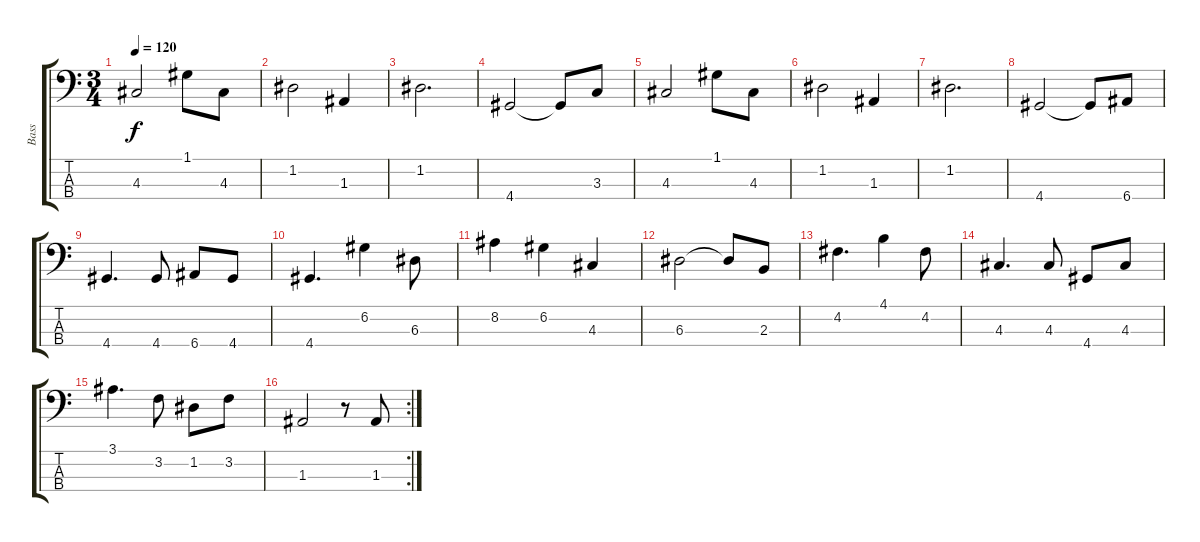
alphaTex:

\track ("Bass" "Bass") {instrument acousticbass}
\staff {score tabs}
\tuning (G2 D2 A1 E1) {hide}
\ts (3 4)
\tempo 120
\clef f4
\ks c
4.3.2{dy f} 1.1.8 4.3.8 |
1.2.2 1.3.4 |
1.2.2{d} |
4.4.2 4.4{t}.8 3.3.8 |
4.3.2 1.1.8 4.3.8 |
1.2.2 1.3.4 |
1.2.2{d} |
4.4.2 4.4{t}.8 6.4.8 |
4.4.4{d} 4.4.8 6.4.8 4.4.8 |
4.4.4{d} 6.2.4 6.3.8 |
8.2.4 6.2.4 4.3.4 |
6.3.2 6.3{t}.8 2.3.8 |
4.2.4{d} 4.1.4 4.2.8 |
4.3.4{d} 4.3.8 4.4.8 4.3.8 |
3.1.4{d} 3.2.8 1.2.8 3.2.8 |
\rc 2
1.3.2 r.8 1.3.8
